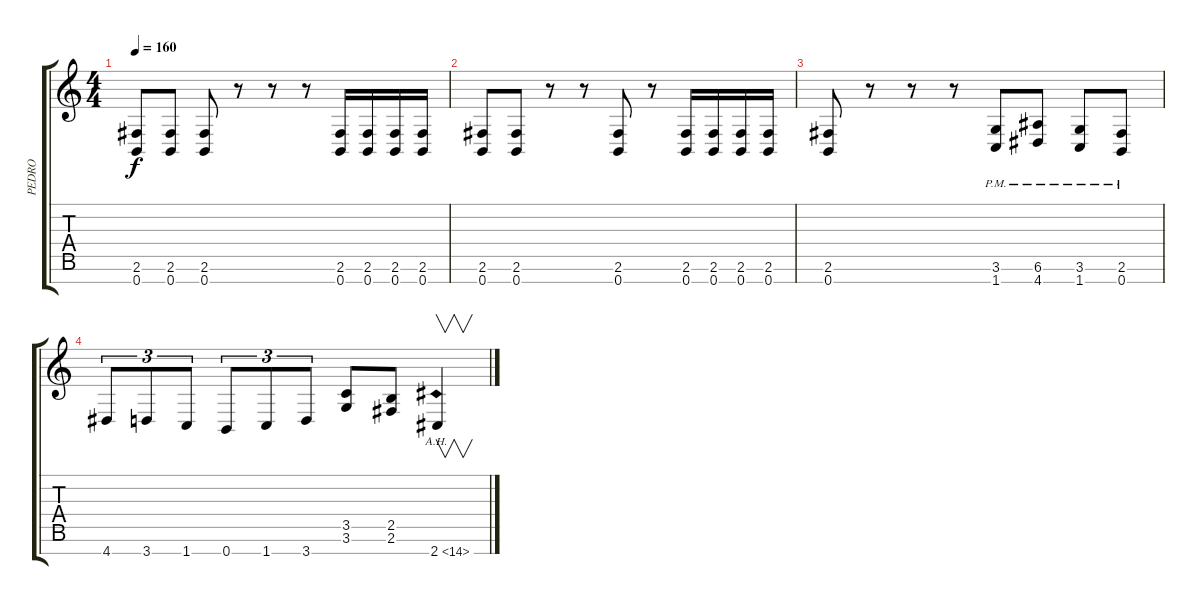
\track ("PEDRO" "PEDRO") {instrument distortionguitar}
\staff {score tabs}
\tuning (E4 B3 G3 D3 A2 E2 B1) {hide}
\ts (4 4)
\tempo 160
\clef g2
\ks c
(2.6 0.7).8{dy f} (2.6 0.7).8 (2.6 0.7).8 r.8 r.8 r.8 (2.6 0.7).16 (2.6 0.7).16 (2.6 0.7).16 (2.6 0.7).16 |
(2.6 0.7).8 (2.6 0.7).8 r.8 r.8 (2.6 0.7).8 r.8 (2.6 0.7).16 (2.6 0.7).16 (2.6 0.7).16 (2.6 0.7).16 |
(2.6 0.7).8 r.8 r.8 r.8 (3.6{pm} 1.7{pm}).8 (6.6{pm} 4.7{pm}).8 (3.6{pm} 1.7{pm}).8 (2.6{pm} 0.7{pm}).8 |
4.7.8{tu (3 2)} 3.7.8{tu (3 2)} 1.7.8{tu (3 2)} 0.7.8{tu (3 2)} 1.7.8{tu (3 2)} 3.7.8{tu (3 2)} (3.5 3.6).8 (2.5 2.6).8 2.7{ah 12}.4{v}
